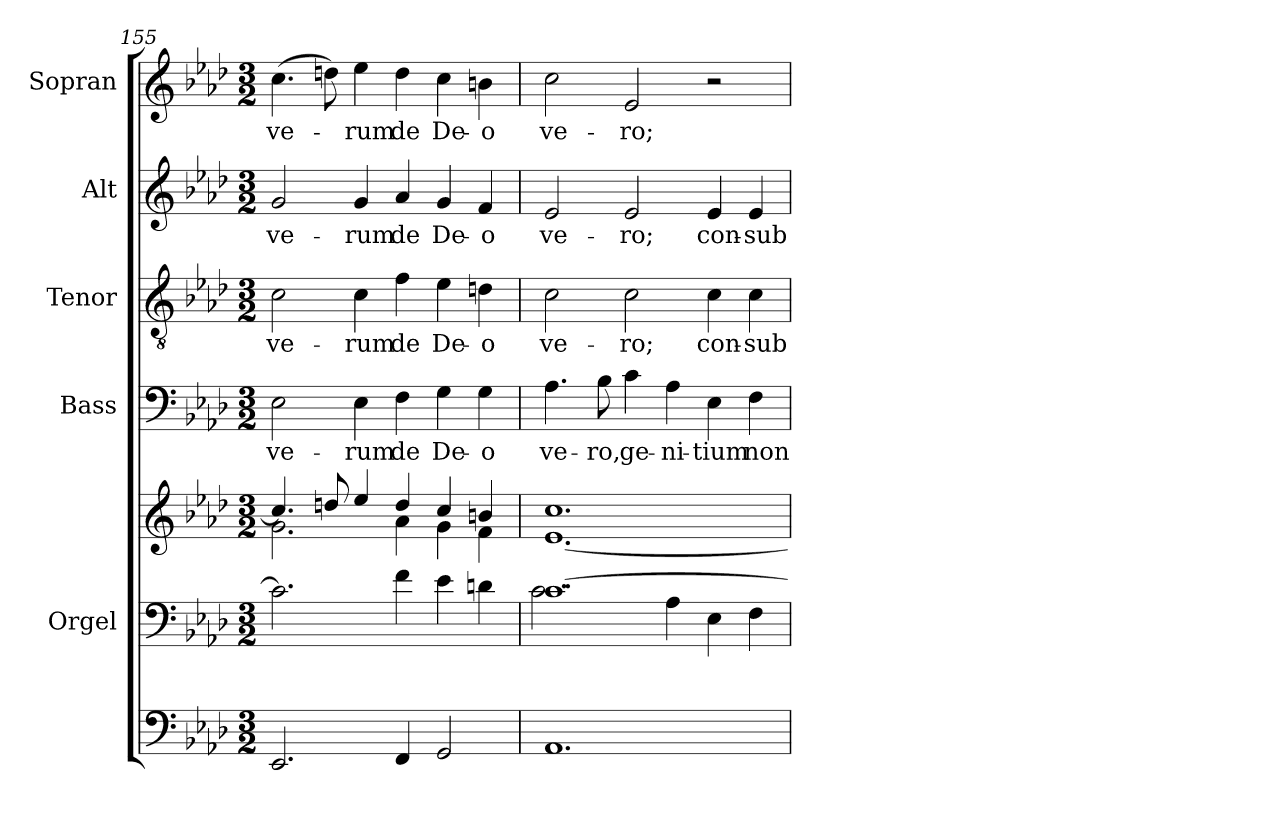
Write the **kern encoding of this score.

**kern	**kern	**kern	**kern	**text	**kern	**text	**kern	**text	**kern	**text
*part6	*part5	*part5	*part4	*part4	*part3	*part3	*part2	*part2	*part1	*part1
*staff7	*staff6	*staff5	*staff4	*staff4	*staff3	*staff3	*staff2	*staff2	*staff1	*staff1
*	*I"Orgel	*	*I"Bass	*	*I"Tenor	*	*I"Alt	*	*I"Sopran	*
*	*I'Org.	*	*I'B	*	*I'T	*	*I'A	*	*I'S	*
*clefF4	*clefF4	*clefG2	*clefF4	*	*clefGv2	*	*clefG2	*	*clefG2	*
*ITrd7c12	*	*	*	*	*	*	*	*	*	*
*k[b-e-a-d-]	*k[b-e-a-d-]	*k[b-e-a-d-]	*k[b-e-a-d-]	*	*k[b-e-a-d-]	*	*k[b-e-a-d-]	*	*k[b-e-a-d-]	*
*A-:	*A-:	*A-:	*A-:	*	*A-:	*	*A-:	*	*A-:	*
*M3/2	*M3/2	*M3/2	*M3/2	*	*M3/2	*	*M3/2	*	*M3/2	*
=155	=155	=155	=155	=155	=155	=155	=155	=155	=155	=155
*	*	*^	*	*	*	*	*	*	*	*
!	!	!	!	!	!LO:LY:b	!	!LO:LY:b	!	!LO:LY:b	!	!LO:LY:b
2.EEE-/	2.c\]	4.cc/]	2.g\	2E-\	ve-	2c\	ve-	2g/	ve-	(>4.cc\	ve-
.	.	8ddn/	.	.	.	.	.	.	.	8ddn\)	.
!	!	!	!	!	!LO:LY:b	!	!LO:LY:b	!	!LO:LY:b	!	!LO:LY:b
.	.	4ee-/	.	4E-\	-rum	4c\	-rum	4g/	-rum	4ee-\	-rum
!	!	!	!	!	!LO:LY:b	!	!LO:LY:b	!	!LO:LY:b	!	!LO:LY:b
4FFF/	4f\	4dd/	4a-\	4F\	de	4f\	de	4a-/	de	4dd\	de
!	!	!	!	!	!LO:LY:b	!	!LO:LY:b	!	!LO:LY:b	!	!LO:LY:b
2GGG/	4e-\	4cc/	4g\	4G\	De-	4e-\	De-	4g/	De-	4cc\	De-
!	!	!	!	!	!LO:LY:b	!	!LO:LY:b	!	!LO:LY:b	!	!LO:LY:b
.	4dn\	4bn/	4f\	4G\	-o	4dn\	-o	4f/	-o	4bn\	-o
!!LO:PB:g=z
=156	=156	=156	=156	=156	=156	=156	=156	=156	=156	=156	=156
*	*^	*	*	*	*	*	*	*	*	*	*
!	!	!	!	!	!	!LO:LY:b	!	!LO:LY:b	!	!LO:LY:b	!	!LO:LY:b
1.AAA-	[>1.c	2.c\	1.cc	[<1.e-	4.A-\	ve-	2c\	ve-	2e-/	ve-	2cc\	ve-
!	!	!	!	!	!	!LO:LY:b	!	!	!	!	!	!
.	.	.	.	.	8B-\	-ro,	.	.	.	.	.	.
!	!	!	!	!	!	!LO:LY:b	!	!LO:LY:b	!	!LO:LY:b	!	!LO:LY:b
.	.	.	.	.	4c\	ge-	2c\	-ro;	2e-/	-ro;	2e-/	-ro;
!	!	!	!	!	!	!LO:LY:b	!	!	!	!	!	!
.	.	4A-\	.	.	4A-\	-ni-	.	.	.	.	.	.
!	!	!	!	!	!	!LO:LY:b	!	!LO:LY:b	!	!LO:LY:b	!	!
.	.	4E-\	.	.	4E-\	-tium	4c\	con-	4e-/	con-	2r	.
!	!	!	!	!	!	!LO:LY:b	!	!LO:LY:b	!	!LO:LY:b	!	!
.	.	4F\	.	.	4F\	non	4c\	-sub-	4e-/	-sub-	.	.
*	*v	*v	*	*	*	*	*	*	*	*	*	*
*	*	*v	*v	*	*	*	*	*	*	*	*
=	=	=	=	=	=	=	=	=	=	=
*-	*-	*-	*-	*-	*-	*-	*-	*-	*-	*-
